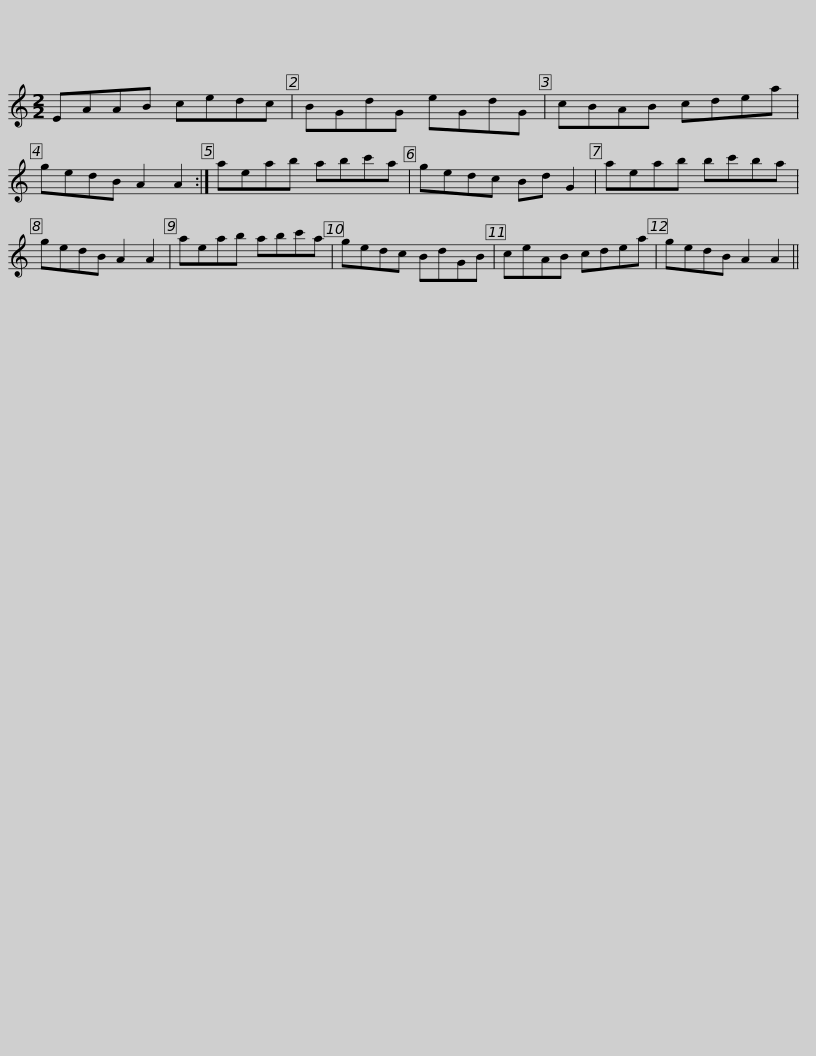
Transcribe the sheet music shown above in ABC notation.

X:1
L:1/8
M:2/2
I:linebreak $
K:C
V:1 treble
V:1
 EAAB cedc | BGdG eGdG | cBAB cdea | gedB A2 A2 :| aeab abc'a |$ %5
 gedc Bd G2 | aeab bc'ba | gedB A2 A2 | aeab abc'a | gedc BdGB |$ %10
 ceAB cdea | gedB A2 A2 || %12
